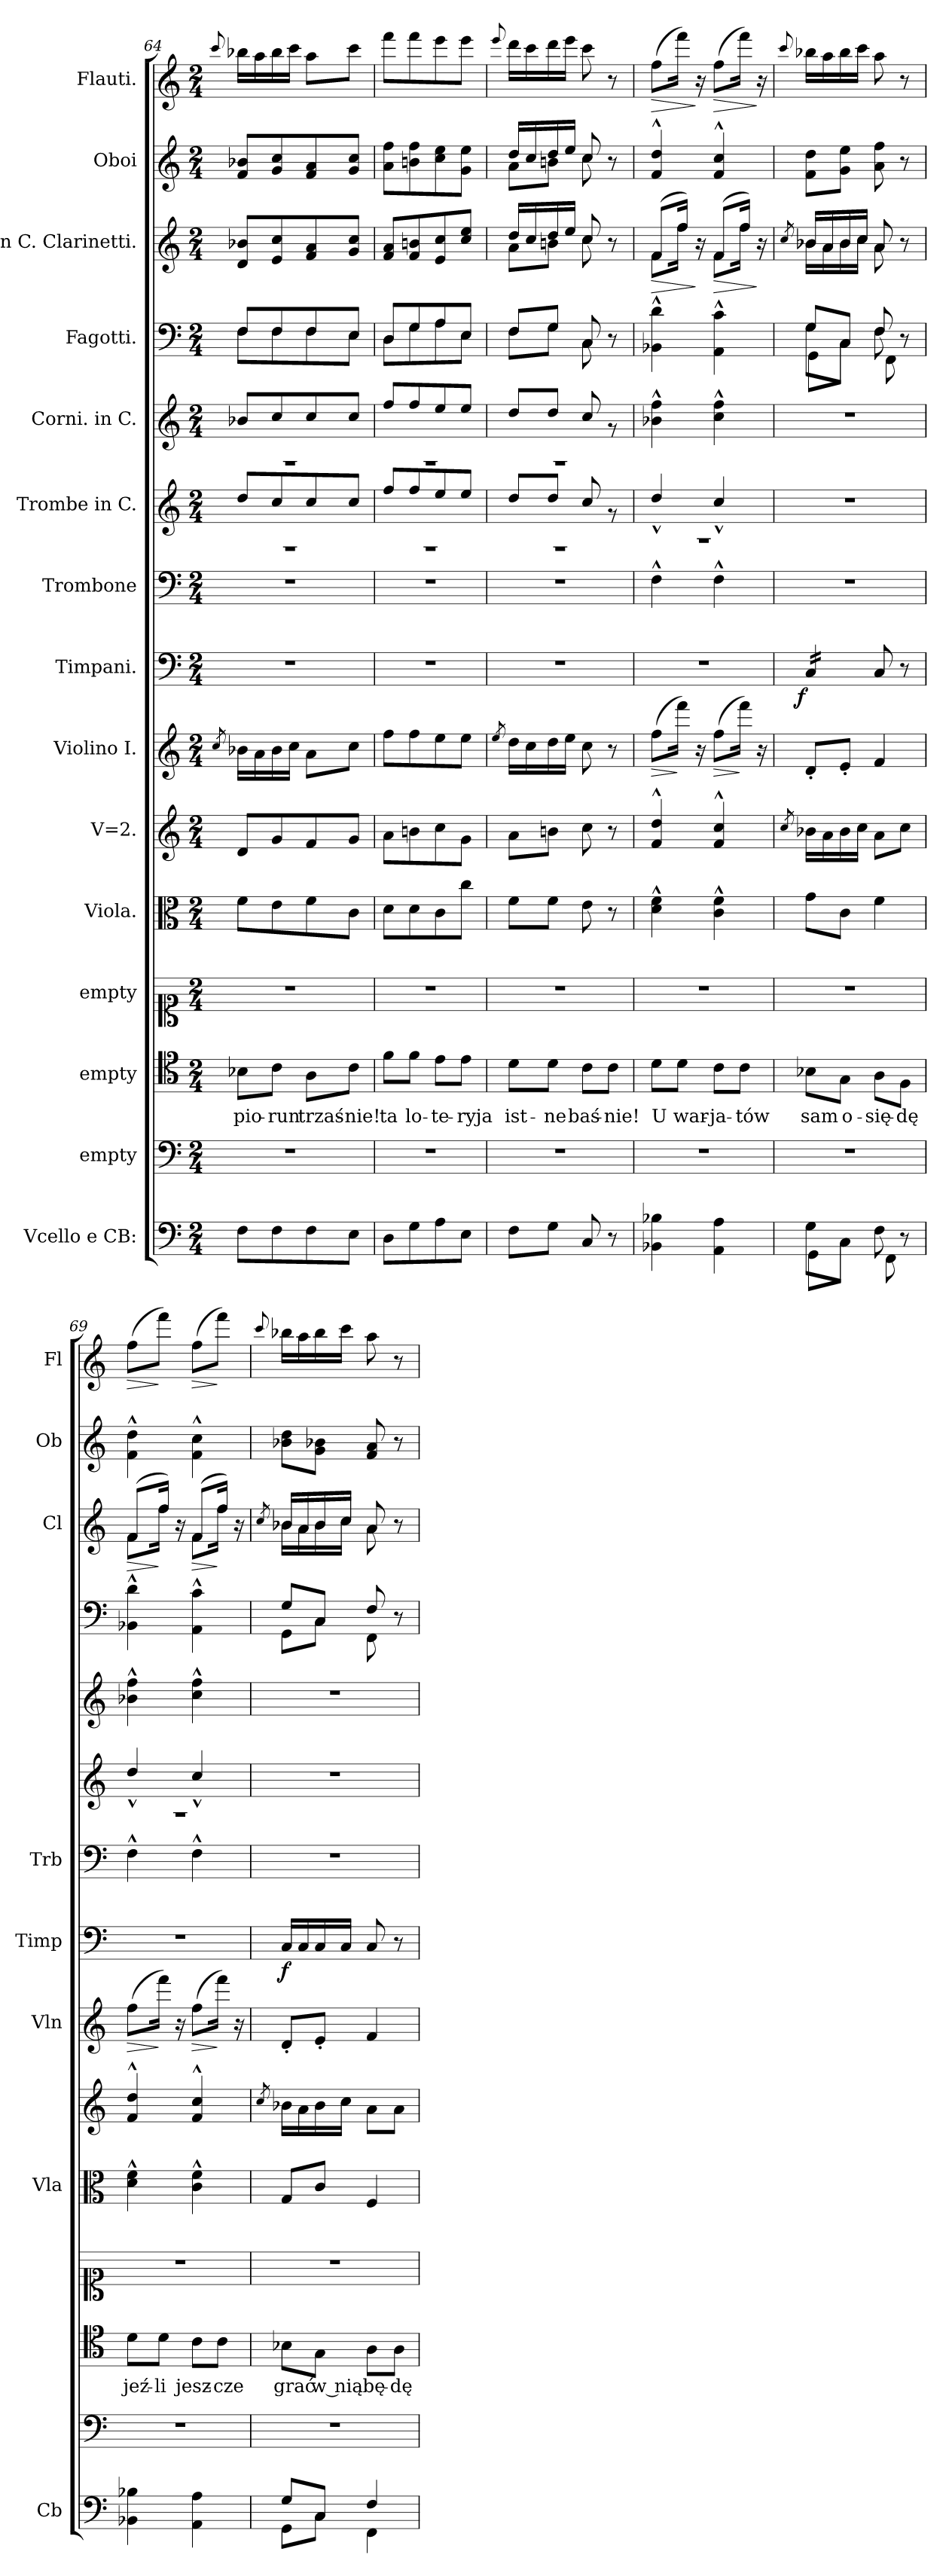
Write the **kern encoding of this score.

**kern	**kern	**kern	**text	**kern	**kern	**kern	**kern	**dynam	**kern	**dynam	**kern	**kern	**kern	**kern	**kern	**dynam	**kern	**kern	**dynam
*part15	*part14	*part13	*part13	*part12	*part11	*part10	*part9	*part9	*part8	*part8	*part7	*part6	*part5	*part4	*part3	*part3	*part2	*part1	*part1
*staff15	*staff14	*staff13	*staff13	*staff12	*staff11	*staff10	*staff9	*staff9	*staff8	*staff8	*staff7	*staff6	*staff5	*staff4	*staff3	*staff3	*staff2	*staff1	*staff1
*I"Vcello e CB:	*I"empty	*I"empty	*	*I"empty	*I"Viola.	*I"V=2.	*I"Violino I.	*	*I"Timpani.	*	*I"Trombone	*I"Trombe in C.	*I"Corni. in C.	*I"Fagotti.	*I"in C. Clarinetti.	*	*I"Oboi	*I"Flauti.	*
*I'Cb	*	*	*	*	*I'Vla	*	*I'Vln	*	*I'Timp	*	*I'Trb	*	*	*	*I'Cl	*	*I'Ob	*I'Fl	*
*clefF4	*clefF4	*clefC4	*	*clefC1	*clefC3	*clefG2	*clefG2	*	*clefF4	*	*clefF4	*clefG2	*clefG2	*clefF4	*clefG2	*	*clefG2	*clefG2	*
*k[]	*k[]	*k[]	*	*k[]	*k[]	*k[]	*k[]	*	*k[]	*	*k[]	*k[]	*k[]	*k[]	*k[]	*	*k[]	*k[]	*
*C:	*C:	*C:	*	*C:	*C:	*C:	*C:	*	*C:	*	*C:	*C:	*C:	*C:	*C:	*	*C:	*C:	*
*M2/4	*M2/4	*M2/4	*	*M2/4	*M2/4	*M2/4	*M2/4	*	*M2/4	*	*M2/4	*M2/4	*M2/4	*M2/4	*M2/4	*	*M2/4	*M2/4	*
=64	=64	=64	=64	=64	=64	=64	=64	=64	=64	=64	=64	=64	=64	=64	=64	=64	=64	=64	=64
.	.	.	.	.	.	.	8qcc/	.	.	.	.	.	.	.	.	.	.	8qqccc/	.
!	!	!	!LO:LY:i	!	!	!	!	!	!	!	!	!	!	!	!	!	!	!	!
*	*	*	*	*	*	*	*	*	*	*	*	*^	*^	*^	*	*	*	*	*
8F\L	2r	8B-X\L	pio-	2r	8f\L	8d/L	16b-X\LL	.	2r	.	2r	2rF	8dd/L	2rF	8b-X/L	8F/L	8F\L	8d/ 8b-X/L	.	8f/ 8b-X/L	16bb-X\LL	.
.	.	.	.	.	.	.	16a\	.	.	.	.	.	.	.	.	.	.	.	.	.	16aa\	.
!	!	!	!LO:LY:i	!	!	!	!	!	!	!	!	!	!	!	!	!	!	!	!	!	!	!
8F\	.	8c\J	-run	.	8e\	8g/	16b-\	.	.	.	.	.	8cc/	.	8cc/	8F/	8F\	8e/ 8cc/	.	8g/ 8cc/	16bb-\	.
.	.	.	.	.	.	.	16cc\JJ	.	.	.	.	.	.	.	.	.	.	.	.	.	16ccc\JJ	.
!	!	!	!LO:LY:i	!	!	!	!	!	!	!	!	!	!	!	!	!	!	!	!	!	!	!
8F\	.	8A\L	trzaś-	.	8f\	8f/	8a\L	.	.	.	.	.	8cc/	.	8cc/	8F/	8F\	8f/ 8a/	.	8f/ 8a/	8aa\L	.
!	!	!	!LO:LY:i	!	!	!	!	!	!	!	!	!	!	!	!	!	!	!	!	!	!	!
8E\J	.	8c\J	-nie!	.	8c\J	8g/J	8cc\J	.	.	.	.	.	8cc/J	.	8cc/J	8E/J	8E\J	8g/ 8cc/J	.	8g/ 8cc/J	8ccc\J	.
=65	=65	=65	=65	=65	=65	=65	=65	=65	=65	=65	=65	=65	=65	=65	=65	=65	=65	=65	=65	=65	=65	=65
!	!	!	!LO:LY:i	!	!	!	!	!	!	!	!	!	!	!	!	!	!	!	!	!	!	!
8D\L	2r	8f\L	ta	2r	8d\L	8a\L	8ff\L	.	2r	.	2r	2rF	8ff/L	2rF	8ff/L	8D/L	8D\L	8f/ 8a/L	.	8a\ 8ff\L	8fff\L	.
!	!	!	!LO:LY:i	!	!	!	!	!	!	!	!	!	!	!	!	!	!	!	!	!	!	!
8G\	.	8f\J	lo-	.	8d\	8bn\	8ff\	.	.	.	.	.	8ff/	.	8ff/	8G/	8G\	8f/ 8bn/	.	8bn\ 8ff\	8fff\	.
!	!	!	!LO:LY:i	!	!	!	!	!	!	!	!	!	!	!	!	!	!	!	!	!	!	!
8A\	.	8e\L	-te-	.	8c\	8cc\	8ee\	.	.	.	.	.	8ee/	.	8ee/	8A/	8A\	8e/ 8cc/	.	8cc\ 8ee\	8eee\	.
!	!	!	!LO:LY:i	!	!	!	!	!	!	!	!	!	!	!	!	!	!	!	!	!	!	!
8E\J	.	8e\J	-ryja	.	8cc\J	8g\J	8ee\J	.	.	.	.	.	8ee/J	.	8ee/J	8E/J	8E\J	8cc/ 8ee/J	.	8g\ 8ee\J	8eee\J	.
=66	=66	=66	=66	=66	=66	=66	=66	=66	=66	=66	=66	=66	=66	=66	=66	=66	=66	=66	=66	=66	=66	=66
.	.	.	.	.	.	.	8qee/	.	.	.	.	.	.	.	.	.	.	.	.	.	8qqeee/	.
!	!	!	!LO:LY:i	!	!	!	!	!	!	!	!	!	!	!	!	!	!	!	!	!	!	!
*	*	*	*	*	*	*	*	*	*	*	*	*	*	*	*	*	*	*^	*	*^	*	*
8F\L	2r	8d\L	ist-	2r	8f\L	8a\L	16dd\LL	.	2r	.	2r	2rF	8dd/L	2rF	8dd/L	8F/L	8F\L	16dd/LL	8a\L	.	16dd/LL	8a\L	16ddd\LL	.
.	.	.	.	.	.	.	16cc\	.	.	.	.	.	.	.	.	.	.	16cc/	.	.	16cc/	.	16ccc\	.
!	!	!	!LO:LY:i	!	!	!	!	!	!	!	!	!	!	!	!	!	!	!	!	!	!	!	!	!
8G\J	.	8d\J	-ne	.	8f\J	8bn\J	16dd\	.	.	.	.	.	8dd/J	.	8dd/J	8G/J	8G\J	16dd/	8bn\J	.	16dd/	8bn\J	16ddd\	.
.	.	.	.	.	.	.	16ee\JJ	.	.	.	.	.	.	.	.	.	.	16ee/JJ	.	.	16ee/JJ	.	16eee\JJ	.
!	!	!	!LO:LY:i	!	!	!	!	!	!	!	!	!	!	!	!	!	!	!	!	!	!	!	!	!
8C/	.	8c\L	baś-	.	8e\	8cc\	8cc\	.	.	.	.	.	8cc/	.	8cc/	8C/	8C\	8cc/	8cc\	.	8cc/	8cc\	8ccc\	.
!	!	!	!LO:LY:i	!	!	!	!	!	!	!	!	!	!	!	!	!	!	!	!	!	!	!	!	!
8r	.	8c\J	-nie!	.	8r	8r	8r	.	.	.	.	.	8r	.	8r	8r	8ryy	8r	8ryy	.	8r	8ryy	8r	.
=67	=67	=67	=67	=67	=67	=67	=67	=67	=67	=67	=67	=67	=67	=67	=67	=67	=67	=67	=67	=67	=67	=67	=67	=67
!	!	!	!LO:LY:i	!	!	!	!	!LO:HP:b	!	!	!	!	!	!	!	!	!	!	!	!LO:HP:b	!	!	!	!LO:HP:b
*	*	*	*	*	*	*	*	*	*	*	*	*	*	*v	*v	*	*	*	*	*	*v	*v	*	*
*	*	*	*	*	*	*	*	*	*	*	*	*	*	*	*v	*v	*	*	*	*	*	*
4BB-X\ 4B-X\	2r	8d\L	U	2r	4d^^\ 4f^^\	4f^^/ 4dd^^/	(8ff\L	>	2r	.	4F^^\	2rA	4dd^^>/	4b-X^^\ 4ff^^\	4BB-X^^\ 4d^^\	(8f/L	8f\L	>	4f^^/ 4dd^^/	(8ff\L	>
!	!	!	!LO:LY:i	!	!	!	!	!	!	!	!	!	!	!	!	!	!	!	!	!	!
.	.	8d\J	war-	.	.	.	16fff\Jk)	]	.	.	.	.	.	.	.	16ff/Jk)	16ff\Jk	.	.	16fff\Jk)	.
.	.	.	.	.	.	.	16r	.	.	.	.	.	.	.	.	16r	16ryy	]	.	16r	]
!	!	!	!LO:LY:i	!	!	!	!	!LO:HP:b	!	!	!	!	!	!	!	!	!	!LO:HP:b	!	!	!LO:HP:b
4AA\ 4A\	.	8c\L	-ja-	.	4c^^\ 4f^^\	4f^^/ 4cc^^/	(8ff\L	>	.	.	4F^^\	.	4cc^^>/	4cc^^\ 4ff^^\	4AA^^\ 4c^^\	(8f/L	8f\L	>	4f^^/ 4cc^^/	(8ff\L	>
!	!	!	!LO:LY:i	!	!	!	!	!	!	!	!	!	!	!	!	!	!	!	!	!	!
.	.	8c\J	-tów	.	.	.	16fff\Jk)	]	.	.	.	.	.	.	.	16ff/Jk)	16ff\Jk	.	.	16fff\Jk)	.
.	.	.	.	.	.	.	16r	.	.	.	.	.	.	.	.	16r	16ryy	]	.	16r	]
*	*	*	*	*	*	*	*	*	*	*	*	*v	*v	*	*	*	*	*	*	*	*
=68	=68	=68	=68	=68	=68	=68	=68	=68	=68	=68	=68	=68	=68	=68	=68	=68	=68	=68	=68	=68
.	.	.	.	.	.	8qcc/	.	.	.	.	.	.	.	.	8qcc/	.	.	.	8qqccc/	.
*^	*	*	*	*	*	*	*	*	*	*	*	*	*	*	*	*	*	*	*	*
!	!	!	!	!	!	!	!	!	!	!LO:TX:a:i:t=Timp.	!	!	!	!	!	!	!	!	!	!	!
!	!	!	!	!LO:LY:i	!	!	!	!	!	!	!LO:DY:rj	!	!	!	!	!	!	!	!	!	!
*	*	*	*	*	*	*	*	*	*	*	*	*	*	*	*^	*	*	*	*	*	*
*	*	*	*	*	*	*	*	*	*	*	*	*	*	*	*	*^	*	*	*	*	*	*
*	*	*	*	*	*	*	*	*	*	*tremolo	*	*	*	*	*	*	*	*	*	*	*	*	*
8G\L	8GG\L	2r	8B-X\L	sam	2r	8g\L	16b-X\LL	8d'/L	.	16C/LL	f	2r	2r	2r	8G/L	8G\L	8GG\L	16b-X/LL	16b-X\LL	.	8f\ 8dd\L	16bb-X\LL	.
.	.	.	.	.	.	.	16a\	.	.	16C/	.	.	.	.	.	.	.	16a/	16a\	.	.	16aa\	.
!	!	!	!	!LO:LY:i	!	!	!	!	!	!	!	!	!	!	!	!	!	!	!	!	!	!	!
8C\J	8C\J	.	8G\J	o-	.	8c\J	16b-\	8e'/J	.	16C/	.	.	.	.	8C/J	8C\J	8C\J	16b-/	16b-\	.	8g\ 8ee\J	16bb-\	.
.	.	.	.	.	.	.	16cc\JJ	.	.	16C/JJ	.	.	.	.	.	.	.	16cc/JJ	16cc\JJ	.	.	16ccc\JJ	.
*	*	*	*	*	*	*	*	*	*	*Xtremolo	*	*	*	*	*	*	*	*	*	*	*	*	*
!	!	!	!	!LO:LY:i	!	!	!	!	!	!	!	!	!	!	!	!	!	!	!	!	!	!	!
8F\	8FF\	.	8A\L	-się-	.	4f\	8a\L	4f/	.	8C/	.	.	.	.	8F/	8F\	8FF\	8a/	8a\	.	8a\ 8ff\	8aa\	.
!	!	!	!	!LO:LY:i	!	!	!	!	!	!	!	!	!	!	!	!	!	!	!	!	!	!	!
8r	8ryy	.	8F\J	-dę	.	.	8cc\J	.	.	8r	.	.	.	.	8r	8ryy	8ryy	8r	8ryy	.	8r	8r	.
=69	=69	=69	=69	=69	=69	=69	=69	=69	=69	=69	=69	=69	=69	=69	=69	=69	=69	=69	=69	=69	=69	=69	=69
!	!	!	!	!LO:LY:i	!	!	!	!	!LO:HP:b	!	!	!	!	!	!	!	!	!	!	!LO:HP:b	!	!	!LO:HP:b
*v	*v	*	*	*	*	*	*	*	*	*	*	*	*^	*	*v	*v	*v	*	*	*	*	*	*
4BB-X\ 4B-X\	2r	8d\L	jeź-	2r	4d^^\ 4f^^\	4f^^/ 4dd^^/	(8ff\L	>	2r	.	4F^^\	2rA	4dd^^>/	4b-X^^\ 4ff^^\	4BB-X^^\ 4d^^\	(8f/L	8f\L	>	4f^^\ 4dd^^\	(8ff\L	>
!	!	!	!LO:LY:i	!	!	!	!	!	!	!	!	!	!	!	!	!	!	!	!	!	!
.	.	8d\J	-li	.	.	.	16fff\Jk)	]	.	.	.	.	.	.	.	16ff/Jk)	16ff\Jk	]	.	8fff\J)	]
.	.	.	.	.	.	.	16r	.	.	.	.	.	.	.	.	16r	16ryy	.	.	.	.
!	!	!	!LO:LY:i	!	!	!	!	!LO:HP:b	!	!	!	!	!	!	!	!	!	!LO:HP:b	!	!	!LO:HP:b
4AA\ 4A\	.	8c\L	jesz-	.	4c^^\ 4f^^\	4f^^/ 4cc^^/	(8ff\L	>	.	.	4F^^\	.	4cc^^>/	4cc^^\ 4ff^^\	4AA^^\ 4c^^\	(8f/L	8f\L	>	4f^^\ 4cc^^\	(8ff\L	>
!	!	!	!LO:LY:i	!	!	!	!	!	!	!	!	!	!	!	!	!	!	!	!	!	!
.	.	8c\J	-cze	.	.	.	16fff\Jk)	]	.	.	.	.	.	.	.	16ff/Jk)	16ff\Jk	]	.	8fff\J)	]
.	.	.	.	.	.	.	16r	.	.	.	.	.	.	.	.	16r	16ryy	.	.	.	.
*	*	*	*	*	*	*	*	*	*	*	*	*v	*v	*	*	*	*	*	*	*	*
=70	=70	=70	=70	=70	=70	=70	=70	=70	=70	=70	=70	=70	=70	=70	=70	=70	=70	=70	=70	=70
.	.	.	.	.	.	8qcc/	.	.	.	.	.	.	.	.	8qcc/	.	.	.	8qqccc/	.
*^	*	*	*	*	*	*	*	*	*	*	*	*	*	*	*	*	*	*	*	*
!	!	!	!	!LO:LY:i	!	!	!	!	!	!	!	!	!	!	!	!	!	!	!	!	!
*	*	*	*	*	*	*	*	*	*	*	*	*	*	*	*^	*	*	*	*	*	*
8G/L	8GG\L	2r	8B-X\L	grać	2r	8G/L	16b-X\LL	8d'/L	.	16C/LL	f	2r	2r	2r	8G/L	8GG\L	16b-X/LL	16b-X\LL	.	8b-X\ 8dd\L	16bb-X\LL	.
.	.	.	.	.	.	.	16a\	.	.	16C/	.	.	.	.	.	.	16a/	16a\	.	.	16aa\	.
!	!	!	!	!LO:LY:i	!	!	!	!	!	!	!	!	!	!	!	!	!	!	!	!	!	!
8C/J	8C\J	.	8G\J	w nią	.	8c/J	16b-\	8e'/J	.	16C/	.	.	.	.	8C/J	8C\J	16b-/	16b-\	.	8g\ 8b-X\J	16bb-\	.
.	.	.	.	.	.	.	16cc\JJ	.	.	16C/JJ	.	.	.	.	.	.	16cc/JJ	16cc\JJ	.	.	16ccc\JJ	.
!	!	!	!	!LO:LY:i	!	!	!	!	!	!	!	!	!	!	!	!	!	!	!	!	!	!
4F/	4FF\	.	8A\L	bę-	.	4F/	8a\L	4f/	.	8C/	.	.	.	.	8F/	8FF\	8a/	8a\	.	8f/ 8a/	8aa\	.
!	!	!	!	!LO:LY:i	!	!	!	!	!	!	!	!	!	!	!	!	!	!	!	!	!	!
.	.	.	8A\J	-dę	.	.	8a\J	.	.	8r	.	.	.	.	8r	8ryy	8r	8ryy	.	8r	8r	.
*	*	*	*	*	*	*	*	*	*	*	*	*	*	*	*v	*v	*	*	*	*	*	*
*v	*v	*	*	*	*	*	*	*	*	*	*	*	*	*	*	*v	*v	*	*	*	*
=	=	=	=	=	=	=	=	=	=	=	=	=	=	=	=	=	=	=	=
*-	*-	*-	*-	*-	*-	*-	*-	*-	*-	*-	*-	*-	*-	*-	*-	*-	*-	*-	*-
